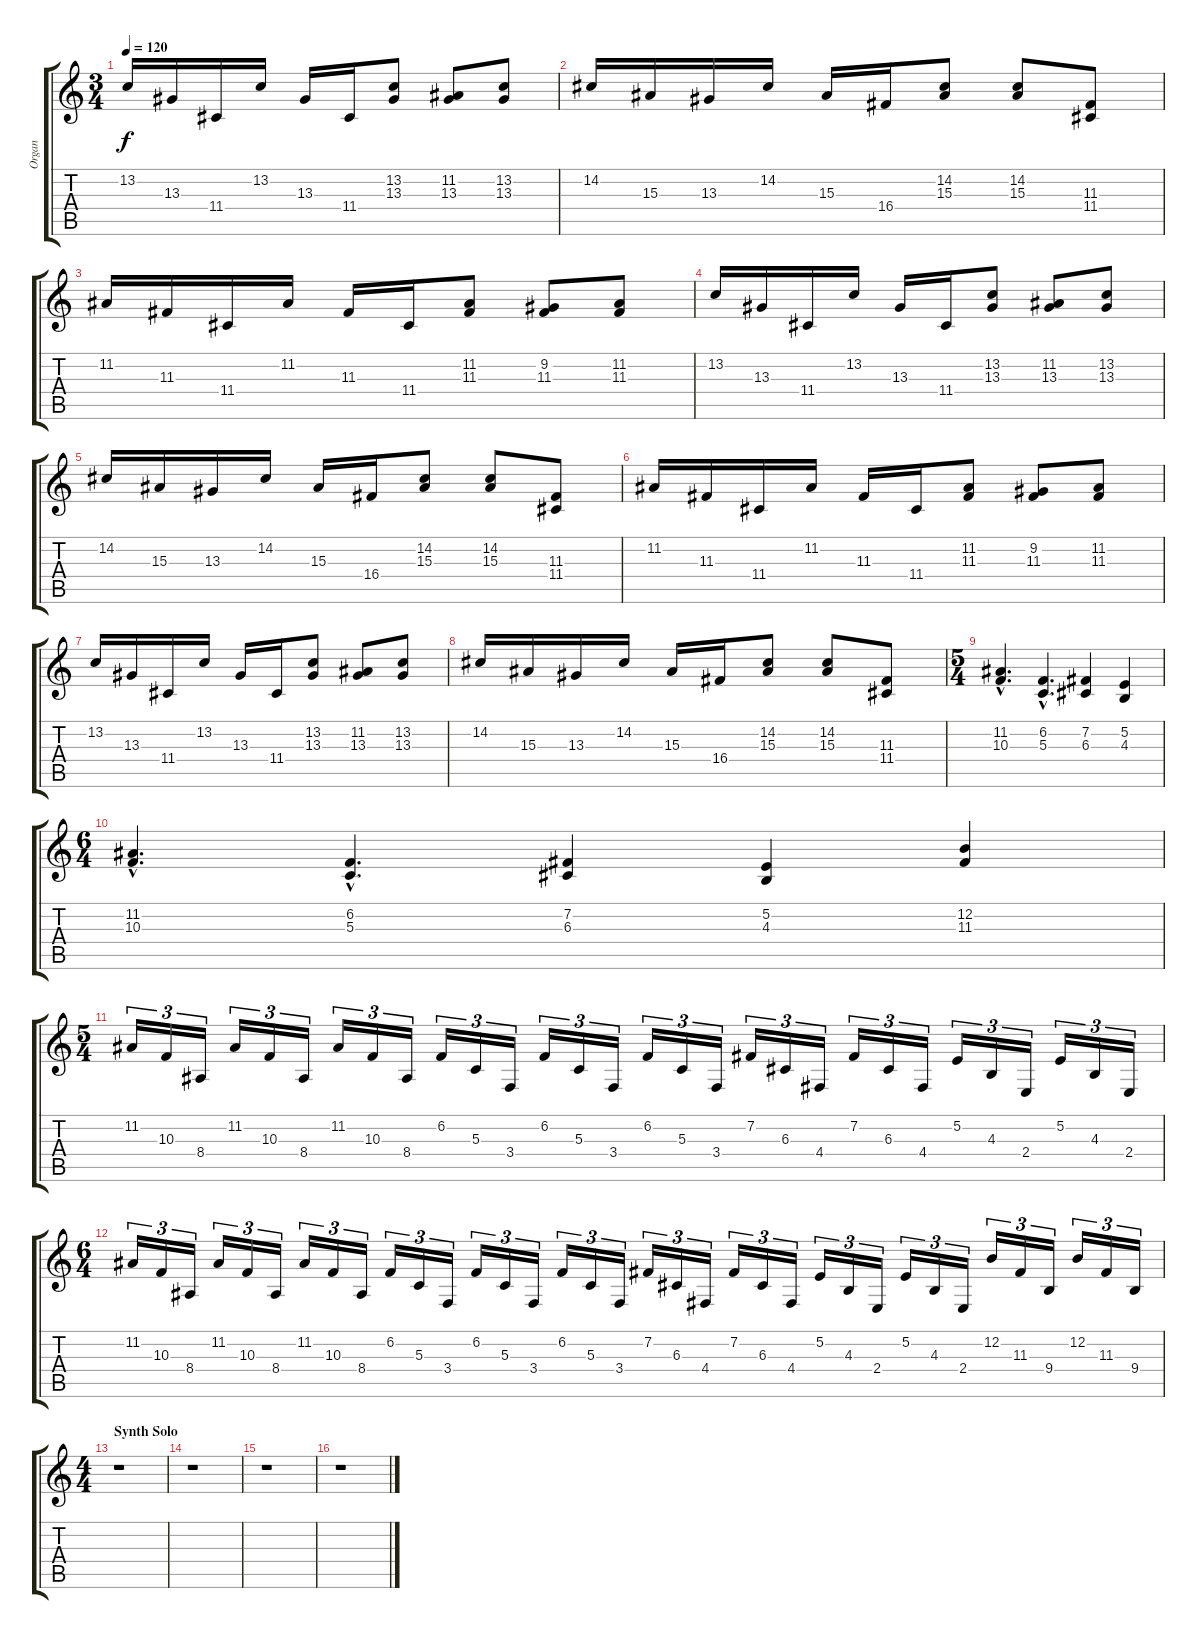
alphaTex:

\track ("Organ" "Organ") {instrument drawbarorgan}
\staff {score tabs}
\tuning (E4 B3 G3 D3 A2 E2) {hide}
\ts (3 4)
\tempo 120
\clef g2
\ks c
13.2.16{dy f} 13.3.16 11.4.16 13.2.16 13.3.16 11.4.16 (13.2 13.3).8 (11.2 13.3).8 (13.2 13.3).8 |
14.2.16 15.3.16 13.3.16 14.2.16 15.3.16 16.4.16 (14.2 15.3).8 (14.2 15.3).8 (11.3 11.4).8 |
11.2.16 11.3.16 11.4.16 11.2.16 11.3.16 11.4.16 (11.2 11.3).8 (9.2 11.3).8 (11.2 11.3).8 |
13.2.16 13.3.16 11.4.16 13.2.16 13.3.16 11.4.16 (13.2 13.3).8 (11.2 13.3).8 (13.2 13.3).8 |
14.2.16 15.3.16 13.3.16 14.2.16 15.3.16 16.4.16 (14.2 15.3).8 (14.2 15.3).8 (11.3 11.4).8 |
11.2.16 11.3.16 11.4.16 11.2.16 11.3.16 11.4.16 (11.2 11.3).8 (9.2 11.3).8 (11.2 11.3).8 |
13.2.16 13.3.16 11.4.16 13.2.16 13.3.16 11.4.16 (13.2 13.3).8 (11.2 13.3).8 (13.2 13.3).8 |
14.2.16 15.3.16 13.3.16 14.2.16 15.3.16 16.4.16 (14.2 15.3).8 (14.2 15.3).8 (11.3 11.4).8 |
\ts (5 4)
(11.2{hac} 10.3{hac}).4{d} (6.2{hac} 5.3{hac}).4{d} (7.2 6.3).4 (5.2 4.3).4 |
\ts (6 4)
(11.2{hac} 10.3{hac}).4{d} (6.2{hac} 5.3{hac}).4{d} (7.2 6.3).4 (5.2 4.3).4 (12.2 11.3).4 |
\ts (5 4)
11.2.16{tu (3 2)} 10.3.16{tu (3 2)} 8.4.16{tu (3 2)} 11.2.16{tu (3 2)} 10.3.16{tu (3 2)} 8.4.16{tu (3 2)} 11.2.16{tu (3 2)} 10.3.16{tu (3 2)} 8.4.16{tu (3 2)} 6.2.16{tu (3 2)} 5.3.16{tu (3 2)} 3.4.16{tu (3 2)} 6.2.16{tu (3 2)} 5.3.16{tu (3 2)} 3.4.16{tu (3 2)} 6.2.16{tu (3 2)} 5.3.16{tu (3 2)} 3.4.16{tu (3 2)} 7.2.16{tu (3 2)} 6.3.16{tu (3 2)} 4.4.16{tu (3 2)} 7.2.16{tu (3 2)} 6.3.16{tu (3 2)} 4.4.16{tu (3 2)} 5.2.16{tu (3 2)} 4.3.16{tu (3 2)} 2.4.16{tu (3 2)} 5.2.16{tu (3 2)} 4.3.16{tu (3 2)} 2.4.16{tu (3 2)} |
\ts (6 4)
11.2.16{tu (3 2)} 10.3.16{tu (3 2)} 8.4.16{tu (3 2)} 11.2.16{tu (3 2)} 10.3.16{tu (3 2)} 8.4.16{tu (3 2)} 11.2.16{tu (3 2)} 10.3.16{tu (3 2)} 8.4.16{tu (3 2)} 6.2.16{tu (3 2)} 5.3.16{tu (3 2)} 3.4.16{tu (3 2)} 6.2.16{tu (3 2)} 5.3.16{tu (3 2)} 3.4.16{tu (3 2)} 6.2.16{tu (3 2)} 5.3.16{tu (3 2)} 3.4.16{tu (3 2)} 7.2.16{tu (3 2)} 6.3.16{tu (3 2)} 4.4.16{tu (3 2)} 7.2.16{tu (3 2)} 6.3.16{tu (3 2)} 4.4.16{tu (3 2)} 5.2.16{tu (3 2)} 4.3.16{tu (3 2)} 2.4.16{tu (3 2)} 5.2.16{tu (3 2)} 4.3.16{tu (3 2)} 2.4.16{tu (3 2)} 12.2.16{tu (3 2)} 11.3.16{tu (3 2)} 9.4.16{tu (3 2)} 12.2.16{tu (3 2)} 11.3.16{tu (3 2)} 9.4.16{tu (3 2)} |
\ts (4 4)
\section ("" "Synth Solo")
r.1 |
r.1 |
r.1 |
r.1
